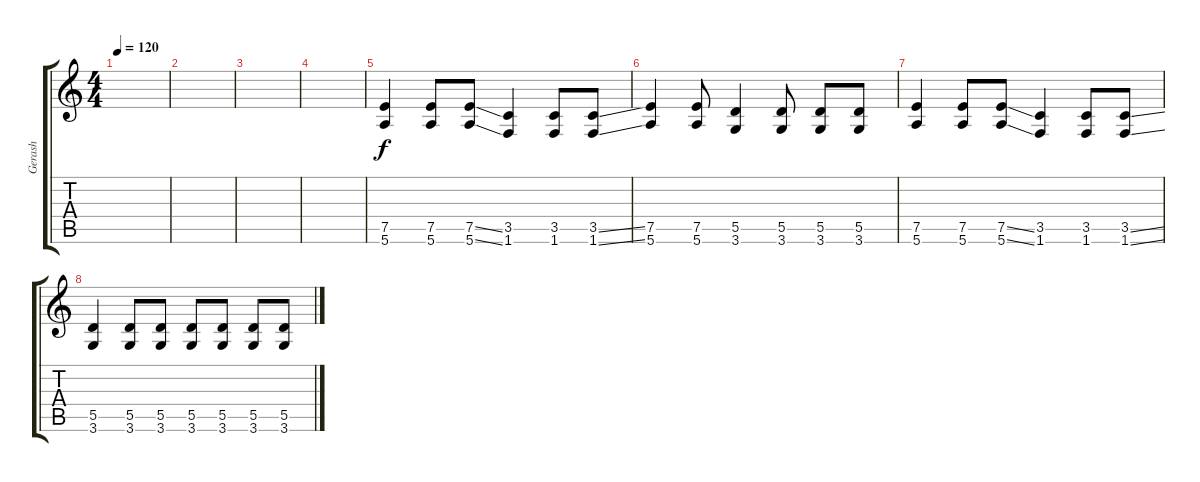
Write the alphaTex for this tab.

\track ("Gerash" "Gerash") {instrument overdrivenguitar}
\staff {score tabs}
\tuning (E4 B3 G3 D3 A2 E2) {hide}
\ts (4 4)
\tempo 120
\tempo 158
\tempo 120
\clef g2
\ks c
|
|
|
|
(7.5 5.6).4 (7.5 5.6).8 (7.5{ss} 5.6{ss}).8 (3.5 1.6).4 (3.5 1.6).8 (3.5{ss} 1.6{ss}).8 |
(7.5 5.6).4 (7.5 5.6).8 (5.5 3.6).4 (5.5 3.6).8 (5.5 3.6).8 (5.5 3.6).8 |
(7.5 5.6).4 (7.5 5.6).8 (7.5{ss} 5.6{ss}).8 (3.5 1.6).4 (3.5 1.6).8 (3.5{ss} 1.6{ss}).8 |
(5.5 3.6).4 (5.5 3.6).8 (5.5 3.6).8 (5.5 3.6).8 (5.5 3.6).8 (5.5 3.6).8 (5.5 3.6).8
